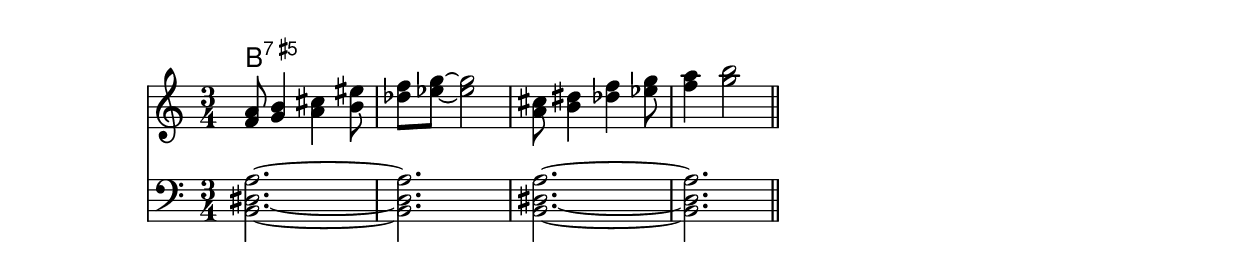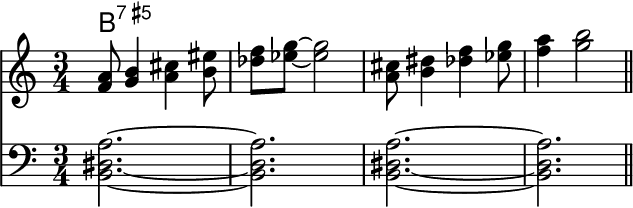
\version "2.24.4"
\language "english"
#(ly:set-option 'crop #t)
\score {
  \midi {
    \tempo 4=120
  }
  \layout {
    \context {
      \Score
      \omit BarNumber
    }
  }
  {
    <<
    \chords {
      \set noChordSymbol = ""
      \set minorChordModifier = \markup { "-" }
      \skip \pppp % to prevent named chords sounding
      b1:aug7
    }
    \new Staff {
      \key c \major
      \numericTimeSignature
      \time 3/4
      \clef treble {
        \relative {
          \skip \f % spacer to set voice volume
          <f' a>8 <g b>4 <a cs>4 <b es>8 |
          <df f>8 <ef g>8~ <ef g>2 |
          <a, cs>8 <b ds>4 <df f>4 <ef g>8 |
          <f a>4 <g b>2 |
          \bar "||"
        }
      }
    }
    \new Staff {
      \clef bass {
        {
          \skip \f
          <b, ds a>2.~ |
          <b, ds a>2. |
          <b, ds a>2.~ |
          <b, ds a>2. |
          \bar "||"
        }
      }
    }
    >>
  }
}
